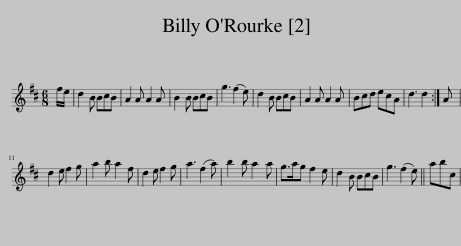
X:1
L:1/8
M:6/8
I:linebreak $
K:D
V:1 treble
V:1
 f/e/ | d2 B BcB | A2 A A2 A | B2 B BcB | g3 (f2 e) | %5
 d2 B BcB | A2 A A2 A | Bcd ecA | d3 d2 :| A |$ %10
 d2 e f2 g | a2 b a2 f | d2 e f2 g | a3 (f2 a) | b2 b a2 a | %15
 g>ag f2 e | d2 B BcB | g3 (f2 e) || abc | %19
